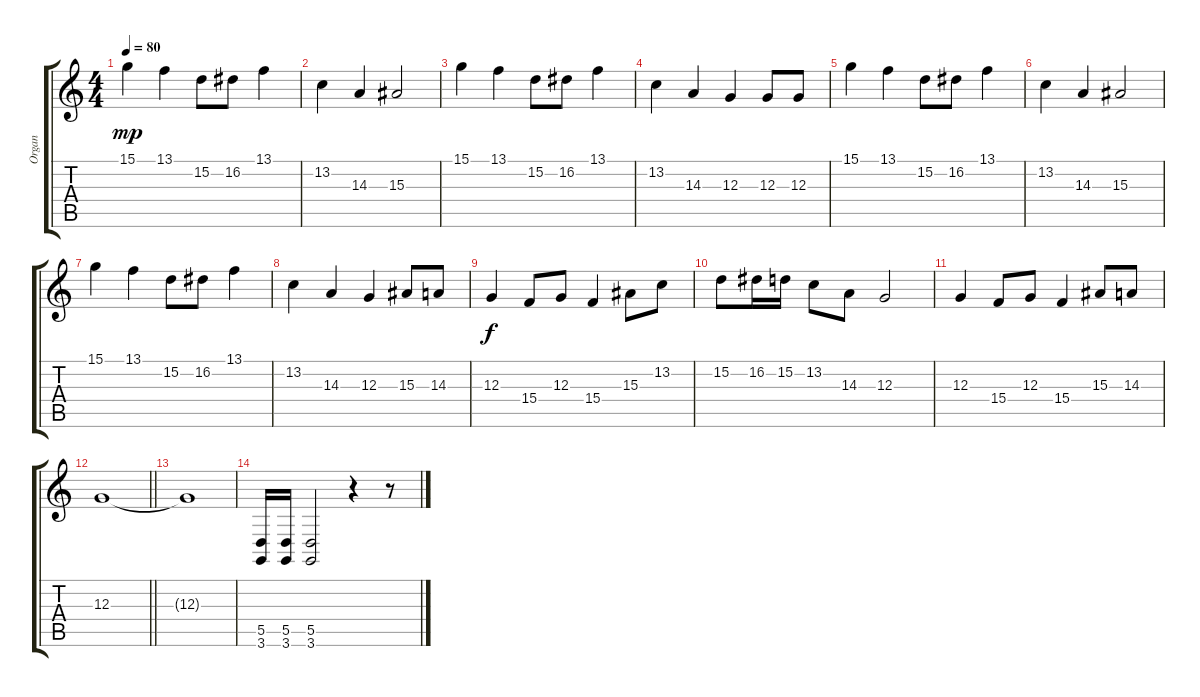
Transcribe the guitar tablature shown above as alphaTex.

\track ("Organ" "Organ") {instrument harmonica}
\staff {score tabs}
\tuning (E4 B3 G3 D3 A2 E2) {hide}
\ts (4 4)
\tempo 80
\clef g2
\ks c
15.1.4{dy mp} 13.1.4 15.2.8 16.2.8 13.1.4 |
13.2.4 14.3.4 15.3.2 |
15.1.4 13.1.4 15.2.8 16.2.8 13.1.4 |
13.2.4 14.3.4 12.3.4 12.3.8 12.3.8 |
15.1.4 13.1.4 15.2.8 16.2.8 13.1.4 |
13.2.4 14.3.4 15.3.2 |
15.1.4 13.1.4 15.2.8 16.2.8 13.1.4 |
13.2.4 14.3.4 12.3.4 15.3.8 14.3.8 |
12.3.4{dy f} 15.4.8 12.3.8 15.4.4 15.3.8 13.2.8 |
15.2.8 16.2.16 15.2.16 13.2.8 14.3.8 12.3.2 |
12.3.4 15.4.8 12.3.8 15.4.4 15.3.8 14.3.8 |
\barLineRight lightlight
12.3.1 |
12.3{t}.1 |
(5.5 3.6).16 (5.5 3.6).16 (5.5 3.6).2 r.4 r.8
